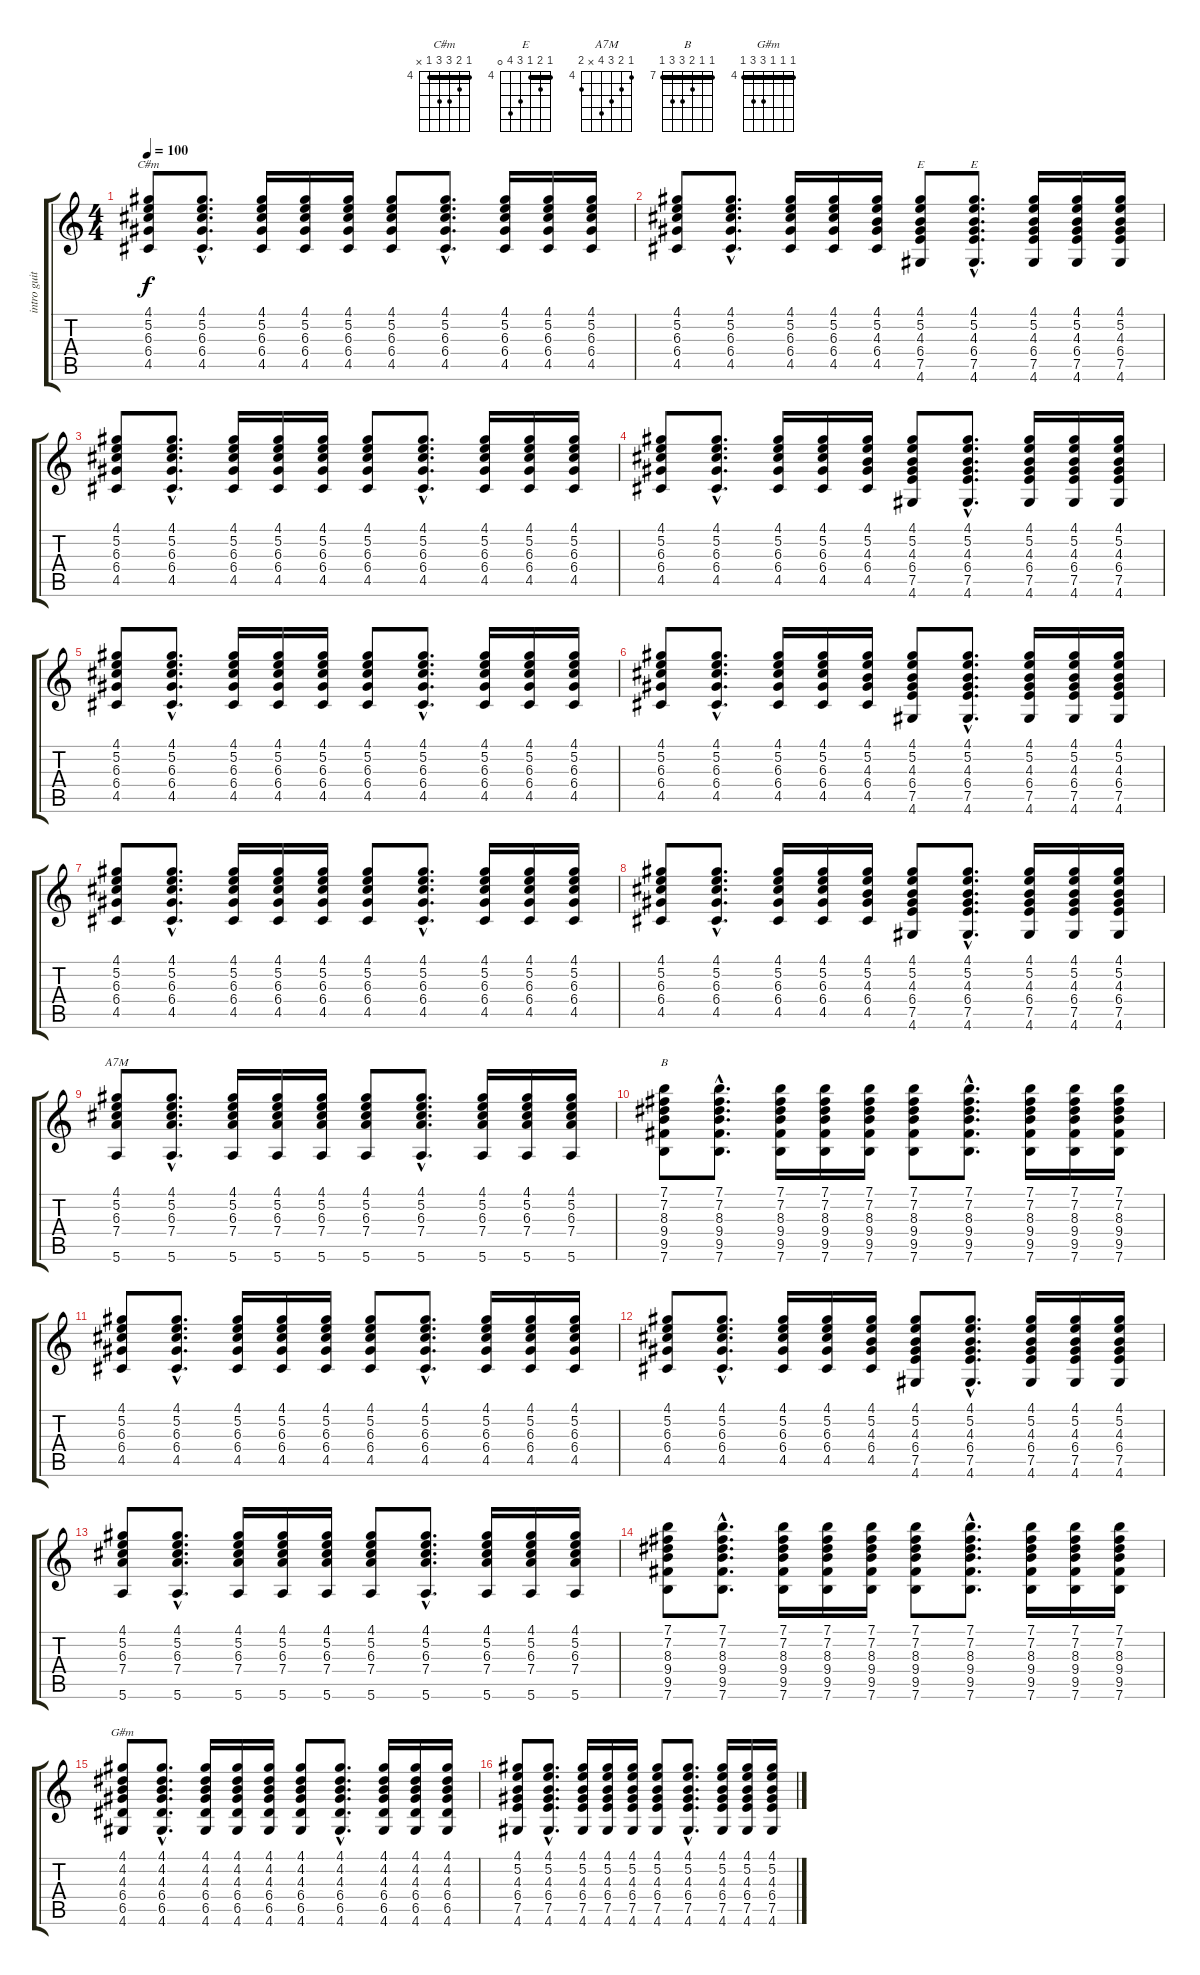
\track ("intro guitar" "intro guit") {instrument acousticguitarnylon}
\staff {score tabs}
\tuning (E4 B3 G3 D3 A2 E2) {hide}
\chord ("C#m" 4 5 6 6 4 x) {firstfret 4 barre 4}
\chord ("E" 4 5 4 6 7 4) {firstfret 4 barre 4}
\chord ("E" 4 5 4 6 7 0) {firstfret 4 barre 4}
\chord ("A7M" 4 5 6 7 x 5) {firstfret 4}
\chord ("B" 7 7 8 9 9 7) {firstfret 7 barre 7}
\chord ("G#m" 4 4 4 6 6 4) {firstfret 4 barre 4}
\ts (4 4)
\tempo 100
\clef g2
\ks c
(4.1 5.2 6.3 6.4 4.5).8{ch "C#m" dy f instrument acousticguitarnylon} (4.1{hac} 5.2{hac} 6.3{hac} 6.4{hac} 4.5{hac}).8{d} (4.1 5.2 6.3 6.4 4.5).16 (4.1 5.2 6.3 6.4 4.5).16 (4.1 5.2 6.3 6.4 4.5).16 (4.1 5.2 6.3 6.4 4.5).8 (4.1{hac} 5.2{hac} 6.3{hac} 6.4{hac} 4.5{hac}).8{d} (4.1 5.2 6.3 6.4 4.5).16 (4.1 5.2 6.3 6.4 4.5).16 (4.1 5.2 6.3 6.4 4.5).16 |
(4.1 5.2 6.3 6.4 4.5).8 (4.1{hac} 5.2{hac} 6.3{hac} 6.4{hac} 4.5{hac}).8{d} (4.1 5.2 6.3 6.4 4.5).16 (4.1 5.2 6.3 6.4 4.5).16 (4.1 5.2 4.3 6.4 4.5).16 (4.1 5.2 4.3 6.4 7.5 4.6).8{ch "E"} (4.1{hac} 5.2{hac} 4.3{hac} 6.4{hac} 7.5{hac} 4.6{hac}).8{d ch "E"} (4.1 5.2 4.3 6.4 7.5 4.6).16 (4.1 5.2 4.3 6.4 7.5 4.6).16 (4.1 5.2 4.3 6.4 7.5 4.6).16 |
(4.1 5.2 6.3 6.4 4.5).8 (4.1{hac} 5.2{hac} 6.3{hac} 6.4{hac} 4.5{hac}).8{d} (4.1 5.2 6.3 6.4 4.5).16 (4.1 5.2 6.3 6.4 4.5).16 (4.1 5.2 6.3 6.4 4.5).16 (4.1 5.2 6.3 6.4 4.5).8 (4.1{hac} 5.2{hac} 6.3{hac} 6.4{hac} 4.5{hac}).8{d} (4.1 5.2 6.3 6.4 4.5).16 (4.1 5.2 6.3 6.4 4.5).16 (4.1 5.2 6.3 6.4 4.5).16 |
(4.1 5.2 6.3 6.4 4.5).8 (4.1{hac} 5.2{hac} 6.3{hac} 6.4{hac} 4.5{hac}).8{d} (4.1 5.2 6.3 6.4 4.5).16 (4.1 5.2 6.3 6.4 4.5).16 (4.1 5.2 4.3 6.4 4.5).16 (4.1 5.2 4.3 6.4 7.5 4.6).8 (4.1{hac} 5.2{hac} 4.3{hac} 6.4{hac} 7.5{hac} 4.6{hac}).8{d} (4.1 5.2 4.3 6.4 7.5 4.6).16 (4.1 5.2 4.3 6.4 7.5 4.6).16 (4.1 5.2 4.3 6.4 7.5 4.6).16 |
(4.1 5.2 6.3 6.4 4.5).8 (4.1{hac} 5.2{hac} 6.3{hac} 6.4{hac} 4.5{hac}).8{d} (4.1 5.2 6.3 6.4 4.5).16 (4.1 5.2 6.3 6.4 4.5).16 (4.1 5.2 6.3 6.4 4.5).16 (4.1 5.2 6.3 6.4 4.5).8 (4.1{hac} 5.2{hac} 6.3{hac} 6.4{hac} 4.5{hac}).8{d} (4.1 5.2 6.3 6.4 4.5).16 (4.1 5.2 6.3 6.4 4.5).16 (4.1 5.2 6.3 6.4 4.5).16 |
(4.1 5.2 6.3 6.4 4.5).8 (4.1{hac} 5.2{hac} 6.3{hac} 6.4{hac} 4.5{hac}).8{d} (4.1 5.2 6.3 6.4 4.5).16 (4.1 5.2 6.3 6.4 4.5).16 (4.1 5.2 4.3 6.4 4.5).16 (4.1 5.2 4.3 6.4 7.5 4.6).8 (4.1{hac} 5.2{hac} 4.3{hac} 6.4{hac} 7.5{hac} 4.6{hac}).8{d} (4.1 5.2 4.3 6.4 7.5 4.6).16 (4.1 5.2 4.3 6.4 7.5 4.6).16 (4.1 5.2 4.3 6.4 7.5 4.6).16 |
(4.1 5.2 6.3 6.4 4.5).8 (4.1{hac} 5.2{hac} 6.3{hac} 6.4{hac} 4.5{hac}).8{d} (4.1 5.2 6.3 6.4 4.5).16 (4.1 5.2 6.3 6.4 4.5).16 (4.1 5.2 6.3 6.4 4.5).16 (4.1 5.2 6.3 6.4 4.5).8 (4.1{hac} 5.2{hac} 6.3{hac} 6.4{hac} 4.5{hac}).8{d} (4.1 5.2 6.3 6.4 4.5).16 (4.1 5.2 6.3 6.4 4.5).16 (4.1 5.2 6.3 6.4 4.5).16 |
(4.1 5.2 6.3 6.4 4.5).8 (4.1{hac} 5.2{hac} 6.3{hac} 6.4{hac} 4.5{hac}).8{d} (4.1 5.2 6.3 6.4 4.5).16 (4.1 5.2 6.3 6.4 4.5).16 (4.1 5.2 4.3 6.4 4.5).16 (4.1 5.2 4.3 6.4 7.5 4.6).8 (4.1{hac} 5.2{hac} 4.3{hac} 6.4{hac} 7.5{hac} 4.6{hac}).8{d} (4.1 5.2 4.3 6.4 7.5 4.6).16 (4.1 5.2 4.3 6.4 7.5 4.6).16 (4.1 5.2 4.3 6.4 7.5 4.6).16 |
(4.1 5.2 6.3 7.4 5.6).8{ch "A7M"} (4.1{hac} 5.2{hac} 6.3{hac} 7.4{hac} 5.6{hac}).8{d} (4.1 5.2 6.3 7.4 5.6).16 (4.1 5.2 6.3 7.4 5.6).16 (4.1 5.2 6.3 7.4 5.6).16 (4.1 5.2 6.3 7.4 5.6).8 (4.1{hac} 5.2{hac} 6.3{hac} 7.4{hac} 5.6{hac}).8{d} (4.1 5.2 6.3 7.4 5.6).16 (4.1 5.2 6.3 7.4 5.6).16 (4.1 5.2 6.3 7.4 5.6).16 |
(7.1 7.2 8.3 9.4 9.5 7.6).8{ch "B"} (7.1{hac} 7.2{hac} 8.3{hac} 9.4{hac} 9.5{hac} 7.6{hac}).8{d} (7.1 7.2 8.3 9.4 9.5 7.6).16 (7.1 7.2 8.3 9.4 9.5 7.6).16 (7.1 7.2 8.3 9.4 9.5 7.6).16 (7.1 7.2 8.3 9.4 9.5 7.6).8 (7.1{hac} 7.2{hac} 8.3{hac} 9.4{hac} 9.5{hac} 7.6{hac}).8{d} (7.1 7.2 8.3 9.4 9.5 7.6).16 (7.1 7.2 8.3 9.4 9.5 7.6).16 (7.1 7.2 8.3 9.4 9.5 7.6).16 |
(4.1 5.2 6.3 6.4 4.5).8 (4.1{hac} 5.2{hac} 6.3{hac} 6.4{hac} 4.5{hac}).8{d} (4.1 5.2 6.3 6.4 4.5).16 (4.1 5.2 6.3 6.4 4.5).16 (4.1 5.2 6.3 6.4 4.5).16 (4.1 5.2 6.3 6.4 4.5).8 (4.1{hac} 5.2{hac} 6.3{hac} 6.4{hac} 4.5{hac}).8{d} (4.1 5.2 6.3 6.4 4.5).16 (4.1 5.2 6.3 6.4 4.5).16 (4.1 5.2 6.3 6.4 4.5).16 |
(4.1 5.2 6.3 6.4 4.5).8 (4.1{hac} 5.2{hac} 6.3{hac} 6.4{hac} 4.5{hac}).8{d} (4.1 5.2 6.3 6.4 4.5).16 (4.1 5.2 6.3 6.4 4.5).16 (4.1 5.2 4.3 6.4 4.5).16 (4.1 5.2 4.3 6.4 7.5 4.6).8 (4.1{hac} 5.2{hac} 4.3{hac} 6.4{hac} 7.5{hac} 4.6{hac}).8{d} (4.1 5.2 4.3 6.4 7.5 4.6).16 (4.1 5.2 4.3 6.4 7.5 4.6).16 (4.1 5.2 4.3 6.4 7.5 4.6).16 |
(4.1 5.2 6.3 7.4 5.6).8 (4.1{hac} 5.2{hac} 6.3{hac} 7.4{hac} 5.6{hac}).8{d} (4.1 5.2 6.3 7.4 5.6).16 (4.1 5.2 6.3 7.4 5.6).16 (4.1 5.2 6.3 7.4 5.6).16 (4.1 5.2 6.3 7.4 5.6).8 (4.1{hac} 5.2{hac} 6.3{hac} 7.4{hac} 5.6{hac}).8{d} (4.1 5.2 6.3 7.4 5.6).16 (4.1 5.2 6.3 7.4 5.6).16 (4.1 5.2 6.3 7.4 5.6).16 |
(7.1 7.2 8.3 9.4 9.5 7.6).8 (7.1{hac} 7.2{hac} 8.3{hac} 9.4{hac} 9.5{hac} 7.6{hac}).8{d} (7.1 7.2 8.3 9.4 9.5 7.6).16 (7.1 7.2 8.3 9.4 9.5 7.6).16 (7.1 7.2 8.3 9.4 9.5 7.6).16 (7.1 7.2 8.3 9.4 9.5 7.6).8 (7.1{hac} 7.2{hac} 8.3{hac} 9.4{hac} 9.5{hac} 7.6{hac}).8{d} (7.1 7.2 8.3 9.4 9.5 7.6).16 (7.1 7.2 8.3 9.4 9.5 7.6).16 (7.1 7.2 8.3 9.4 9.5 7.6).16 |
(4.1 4.2 4.3 6.4 6.5 4.6).8{ch "G#m"} (4.1{hac} 4.2{hac} 4.3{hac} 6.4{hac} 6.5{hac} 4.6{hac}).8{d} (4.1 4.2 4.3 6.4 6.5 4.6).16 (4.1 4.2 4.3 6.4 6.5 4.6).16 (4.1 4.2 4.3 6.4 6.5 4.6).16 (4.1 4.2 4.3 6.4 6.5 4.6).8 (4.1{hac} 4.2{hac} 4.3{hac} 6.4{hac} 6.5{hac} 4.6{hac}).8{d} (4.1 4.2 4.3 6.4 6.5 4.6).16 (4.1 4.2 4.3 6.4 6.5 4.6).16 (4.1 4.2 4.3 6.4 6.5 4.6).16 |
(4.1 5.2 4.3 6.4 7.5 4.6).8 (4.1{hac} 5.2{hac} 4.3{hac} 6.4{hac} 7.5{hac} 4.6{hac}).8{d} (4.1 5.2 4.3 6.4 7.5 4.6).16 (4.1 5.2 4.3 6.4 7.5 4.6).16 (4.1 5.2 4.3 6.4 7.5 4.6).16 (4.1 5.2 4.3 6.4 7.5 4.6).8 (4.1{hac} 5.2{hac} 4.3{hac} 6.4{hac} 7.5{hac} 4.6{hac}).8{d} (4.1 5.2 4.3 6.4 7.5 4.6).16 (4.1 5.2 4.3 6.4 7.5 4.6).16 (4.1 5.2 4.3 6.4 7.5 4.6).16
